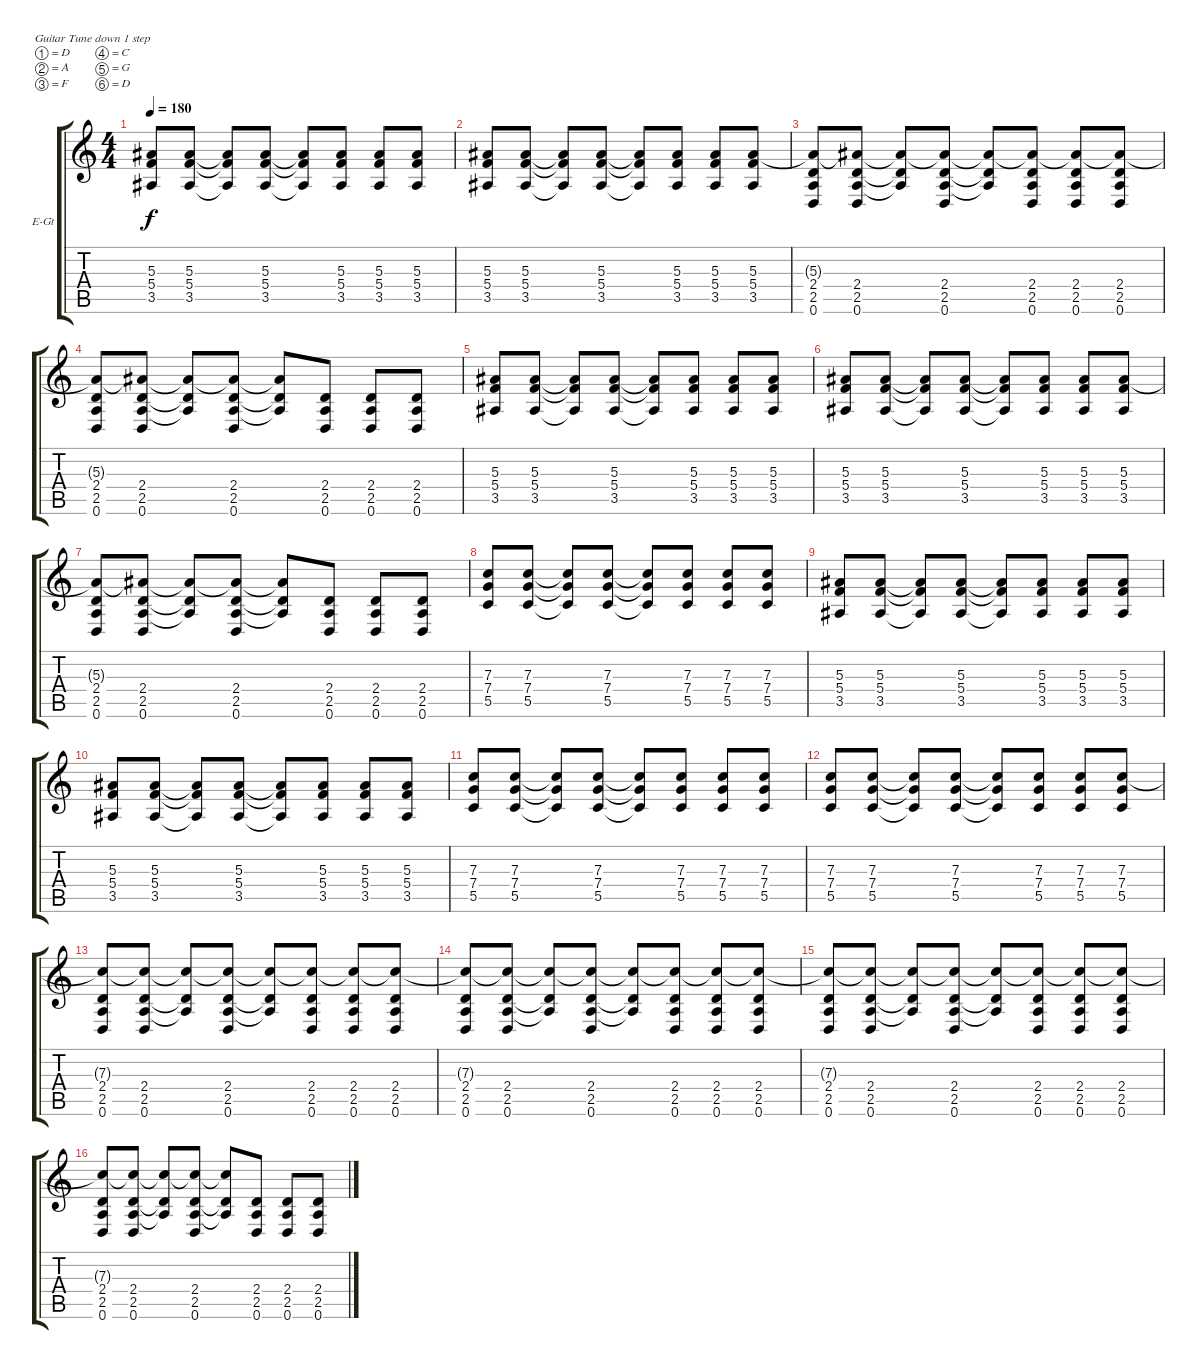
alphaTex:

\defaultSystemsLayout 4
\bracketExtendMode groupsimilarinstruments
\firstSystemTrackNameOrientation horizontal
\otherSystemsTrackNameOrientation horizontal
\track ("Electric Guitar" "E-Gt") {instrument distortionguitar}
\staff {score tabs}
\tuning (D4 A3 F3 C3 G2 D2)
\ts (4 4)
\tempo 180
\clef g2
\ks c
(5.3 5.4 3.5).8{dy f} (5.3 5.4 3.5).8 (5.3{t} 5.4{t} 3.5{t}).8 (5.3 5.4 3.5).8 (5.3{t} 5.4{t} 3.5{t}).8 (5.3 5.4 3.5).8 (5.3 5.4 3.5).8 (5.3 5.4 3.5).8 |
(5.3 5.4 3.5).8 (5.3 5.4 3.5).8 (5.3{t} 5.4{t} 3.5{t}).8 (5.3 5.4 3.5).8 (5.3{t} 5.4{t} 3.5{t}).8 (5.3 5.4 3.5).8 (5.3 5.4 3.5).8 (5.3 5.4 3.5).8 |
(2.4 2.5 0.6 5.3{t}).8 (2.4 2.5 0.6 5.3{t}).8 (5.3{t} 2.4{t} 2.5{t}).8 (2.4 2.5 0.6 5.3{t}).8 (5.3{t} 2.4{t} 2.5{t}).8 (2.4 2.5 0.6 5.3{t}).8 (2.4 2.5 0.6 5.3{t}).8 (2.4 2.5 0.6 5.3{t}).8 |
(2.4 2.5 0.6 5.3{t}).8 (2.4 2.5 0.6 5.3{t}).8 (5.3{t} 2.4{t} 2.5{t}).8 (2.4 2.5 0.6 5.3{t}).8 (5.3{t} 2.4{t} 2.5{t}).8 (2.4 2.5 0.6).8 (2.4 2.5 0.6).8 (2.4 2.5 0.6).8 |
(5.3 5.4 3.5).8 (5.3 5.4 3.5).8 (5.3{t} 5.4{t} 3.5{t}).8 (5.3 5.4 3.5).8 (5.3{t} 5.4{t} 3.5{t}).8 (5.3 5.4 3.5).8 (5.3 5.4 3.5).8 (5.3 5.4 3.5).8 |
(5.3 5.4 3.5).8 (5.3 5.4 3.5).8 (5.3{t} 5.4{t} 3.5{t}).8 (5.3 5.4 3.5).8 (5.3{t} 5.4{t} 3.5{t}).8 (5.3 5.4 3.5).8 (5.3 5.4 3.5).8 (5.3 5.4 3.5).8 |
(2.4 2.5 0.6 5.3{t}).8 (2.4 2.5 0.6 5.3{t}).8 (5.3{t} 2.4{t} 2.5{t}).8 (2.4 2.5 0.6 5.3{t}).8 (5.3{t} 2.4{t} 2.5{t}).8 (2.4 2.5 0.6).8 (2.4 2.5 0.6).8 (2.4 2.5 0.6).8 |
(7.3 7.4 5.5).8 (7.3 7.4 5.5).8 (7.3{t} 7.4{t} 5.5{t}).8 (7.3 7.4 5.5).8 (7.3{t} 7.4{t} 5.5{t}).8 (7.3 7.4 5.5).8 (7.3 7.4 5.5).8 (7.3 7.4 5.5).8 |
(5.3 5.4 3.5).8 (5.3 5.4 3.5).8 (5.3{t} 5.4{t} 3.5{t}).8 (5.3 5.4 3.5).8 (5.3{t} 5.4{t} 3.5{t}).8 (5.3 5.4 3.5).8 (5.3 5.4 3.5).8 (5.3 5.4 3.5).8 |
(5.3 5.4 3.5).8 (5.3 5.4 3.5).8 (5.3{t} 5.4{t} 3.5{t}).8 (5.3 5.4 3.5).8 (5.3{t} 5.4{t} 3.5{t}).8 (5.3 5.4 3.5).8 (5.3 5.4 3.5).8 (5.3 5.4 3.5).8 |
(7.3 7.4 5.5).8 (7.3 7.4 5.5).8 (7.3{t} 7.4{t} 5.5{t}).8 (7.3 7.4 5.5).8 (7.3{t} 7.4{t} 5.5{t}).8 (7.3 7.4 5.5).8 (7.3 7.4 5.5).8 (7.3 7.4 5.5).8 |
(7.3 7.4 5.5).8 (7.3 7.4 5.5).8 (7.3{t} 7.4{t} 5.5{t}).8 (7.3 7.4 5.5).8 (7.3{t} 7.4{t} 5.5{t}).8 (7.3 7.4 5.5).8 (7.3 7.4 5.5).8 (7.3 7.4 5.5).8 |
(2.4 2.5 0.6 7.3{t}).8 (2.4 2.5 0.6 7.3{t}).8 (7.3{t} 2.4{t} 2.5{t}).8 (2.4 2.5 0.6 7.3{t}).8 (7.3{t} 2.4{t} 2.5{t}).8 (2.4 2.5 0.6 7.3{t}).8 (2.4 2.5 0.6 7.3{t}).8 (2.4 2.5 0.6 7.3{t}).8 |
(2.4 2.5 0.6 7.3{t}).8 (2.4 2.5 0.6 7.3{t}).8 (7.3{t} 2.4{t} 2.5{t}).8 (2.4 2.5 0.6 7.3{t}).8 (7.3{t} 2.4{t} 2.5{t}).8 (2.4 2.5 0.6 7.3{t}).8 (2.4 2.5 0.6 7.3{t}).8 (2.4 2.5 0.6 7.3{t}).8 |
(2.4 2.5 0.6 7.3{t}).8 (2.4 2.5 0.6 7.3{t}).8 (7.3{t} 2.4{t} 2.5{t}).8 (2.4 2.5 0.6 7.3{t}).8 (7.3{t} 2.4{t} 2.5{t}).8 (2.4 2.5 0.6 7.3{t}).8 (2.4 2.5 0.6 7.3{t}).8 (2.4 2.5 0.6 7.3{t}).8 |
(2.4 2.5 0.6 7.3{t}).8 (2.4 2.5 0.6 7.3{t}).8 (7.3{t} 2.4{t} 2.5{t}).8 (2.4 2.5 0.6 7.3{t}).8 (7.3{t} 2.4{t} 2.5{t}).8 (2.4 2.5 0.6).8 (2.4 2.5 0.6).8 (2.4 2.5 0.6).8
